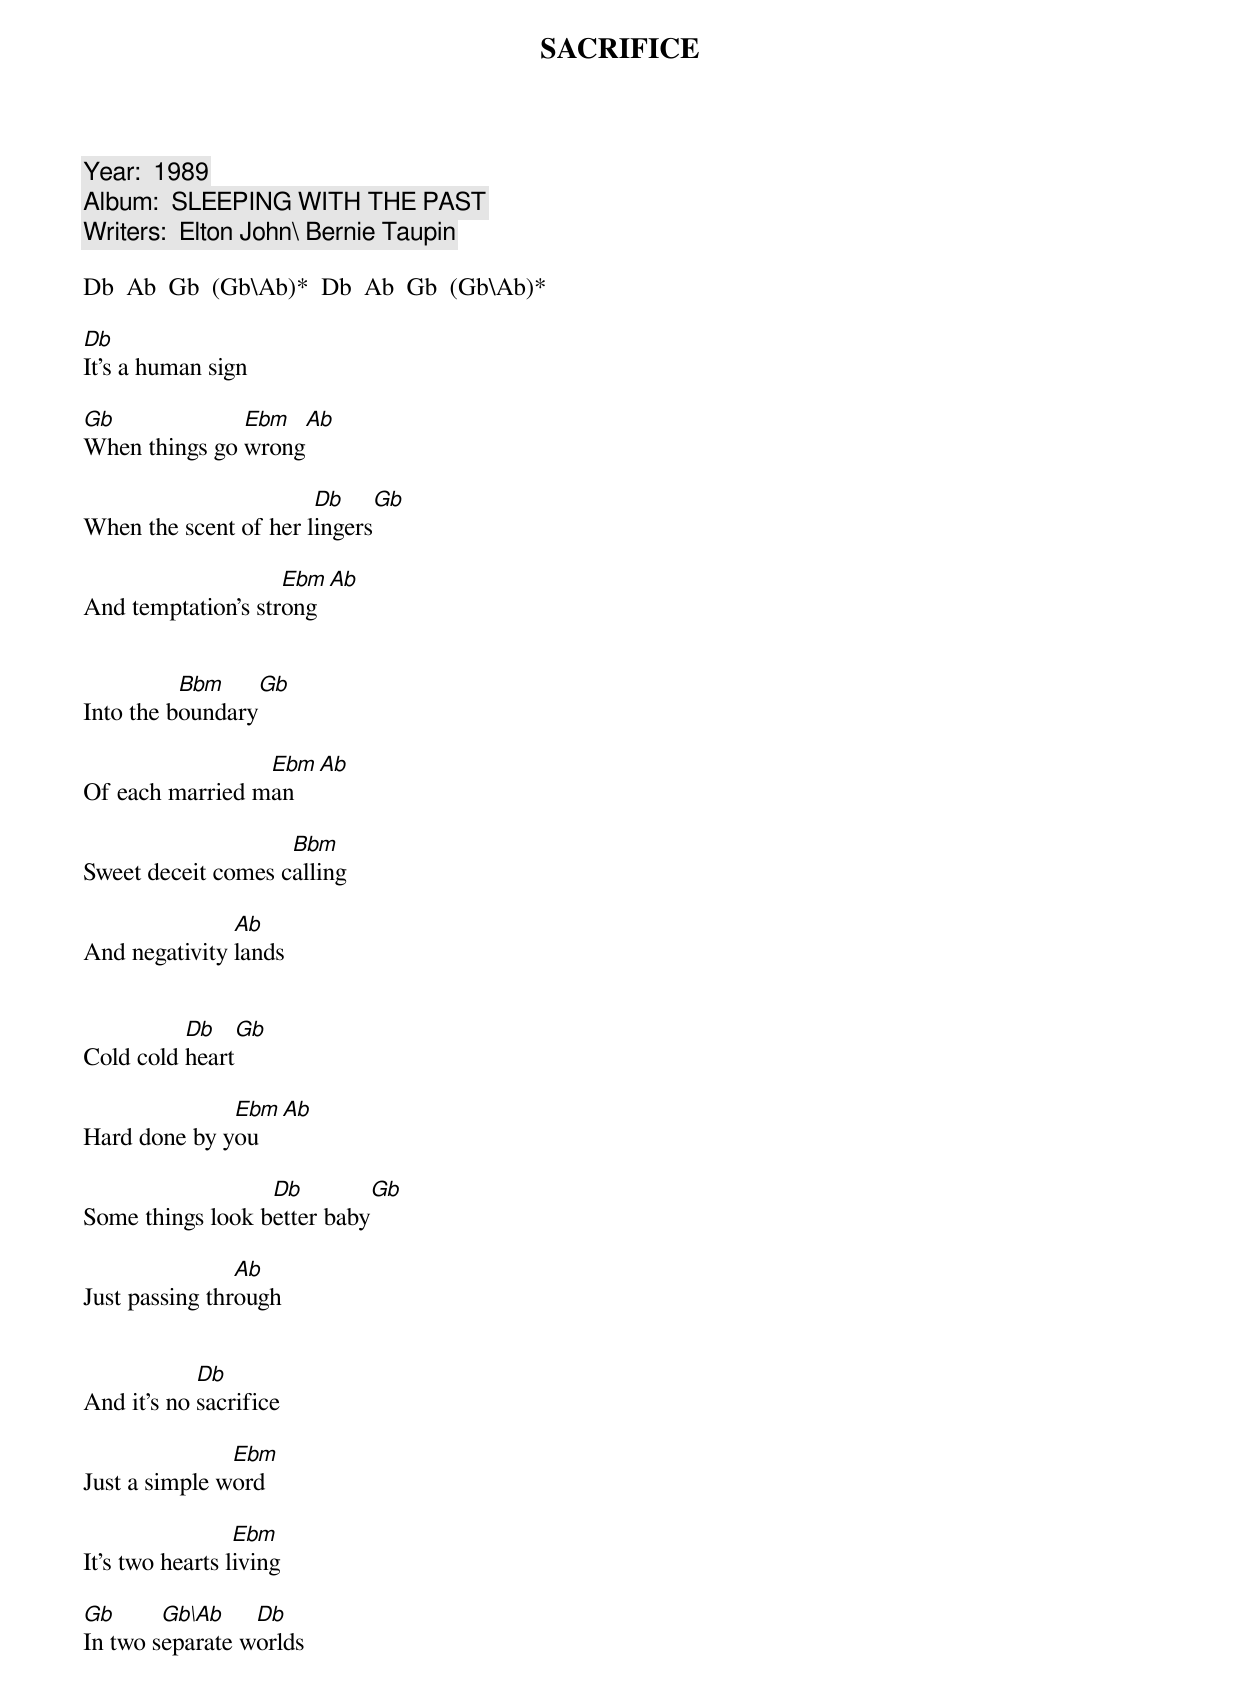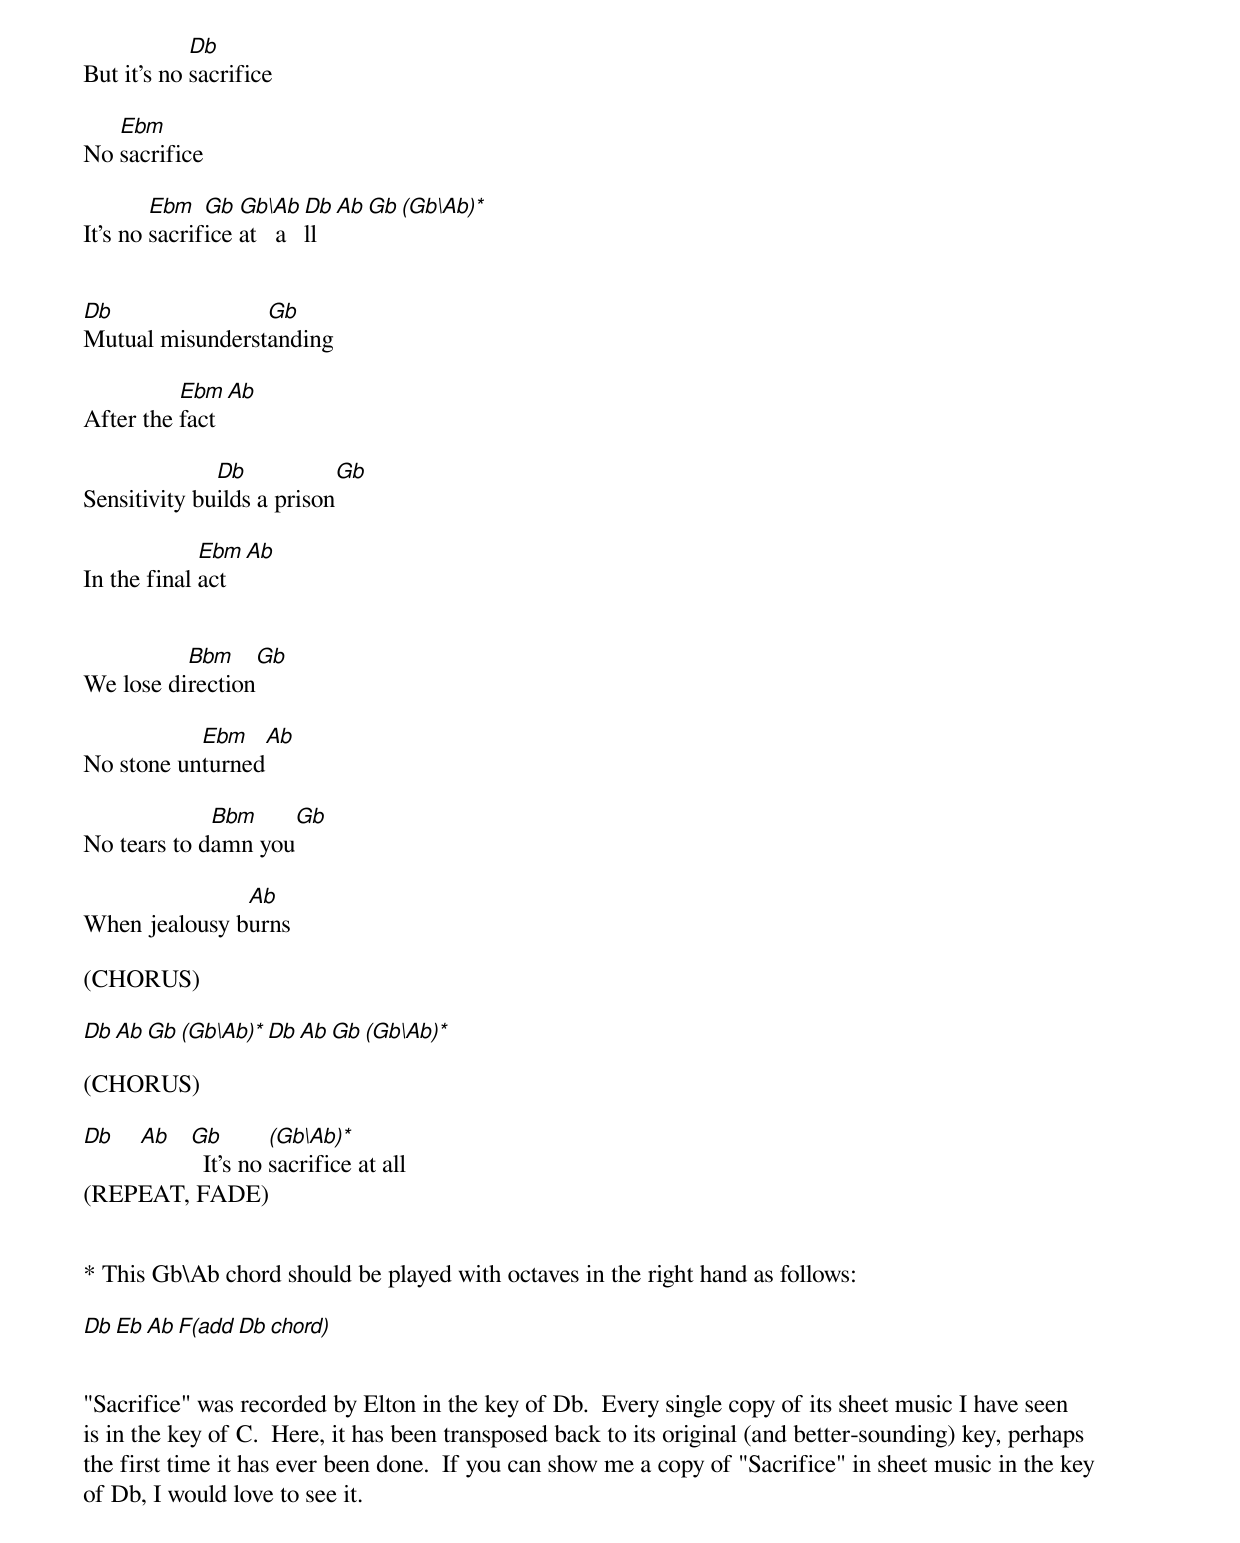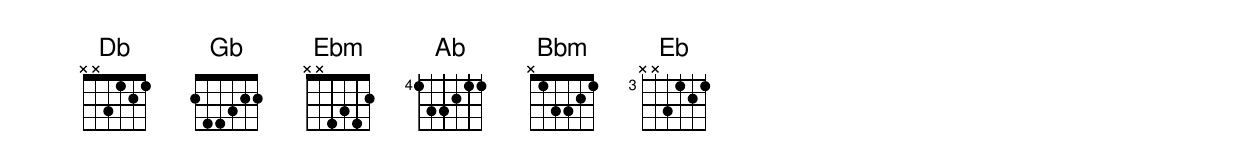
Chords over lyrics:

SACRIFICE

Year:  1989
Album:  SLEEPING WITH THE PAST
Writers:  Elton John\ Bernie Taupin

Db  Ab  Gb  (Gb\Ab)*  Db  Ab  Gb  (Gb\Ab)*

Db
It's a human sign

Gb	       Ebm   Ab
When things go wrong

		       Db      Gb
When the scent of her lingers

		    Ebm  Ab
And temptation's strong


	  Bbm     Gb
Into the boundary

		 Ebm  Ab
Of each married man

		    Bbm
Sweet deceit comes calling

	       Ab
And negativity lands


	  Db	Gb
Cold cold heart

	      Ebm  Ab
Hard done by you

		  Db	     Gb
Some things look better baby

		Ab
Just passing through


	    Db
And it's no sacrifice

	       Ebm
Just a simple word

		 Ebm
It's two hearts living

Gb	Gb\Ab    Db
In two separate worlds

	    Db
But it's no sacrifice

   Ebm
No sacrifice

	Ebm   Gb  Gb\Ab Db  Ab  Gb  (Gb\Ab)*
It's no sacrifice at   all


Db		 Gb
Mutual misunderstanding

	  Ebm  Ab
After the fact

	      Db	    Gb
Sensitivity builds a prison

	     Ebm  Ab
In the final act


	  Bbm	  Gb
We lose direction

	   Ebm    Ab
No stone unturned

	     Bbm     Gb
No tears to damn you

	       Ab
When jealousy burns

(CHORUS)

Db  Ab  Gb  (Gb\Ab)*  Db  Ab  Gb  (Gb\Ab)*

(CHORUS)

Db  Ab Gb        (Gb\Ab)*
         It's no sacrifice at all
(REPEAT, FADE)


* This Gb\Ab chord should be played with octaves in the right hand as follows:

Db Eb Ab F(add Db chord)


"Sacrifice" was recorded by Elton in the key of Db.  Every single copy of its sheet music I have seen
is in the key of C.  Here, it has been transposed back to its original (and better-sounding) key, perhaps
the first time it has ever been done.  If you can show me a copy of "Sacrifice" in sheet music in the key
of Db, I would love to see it.
